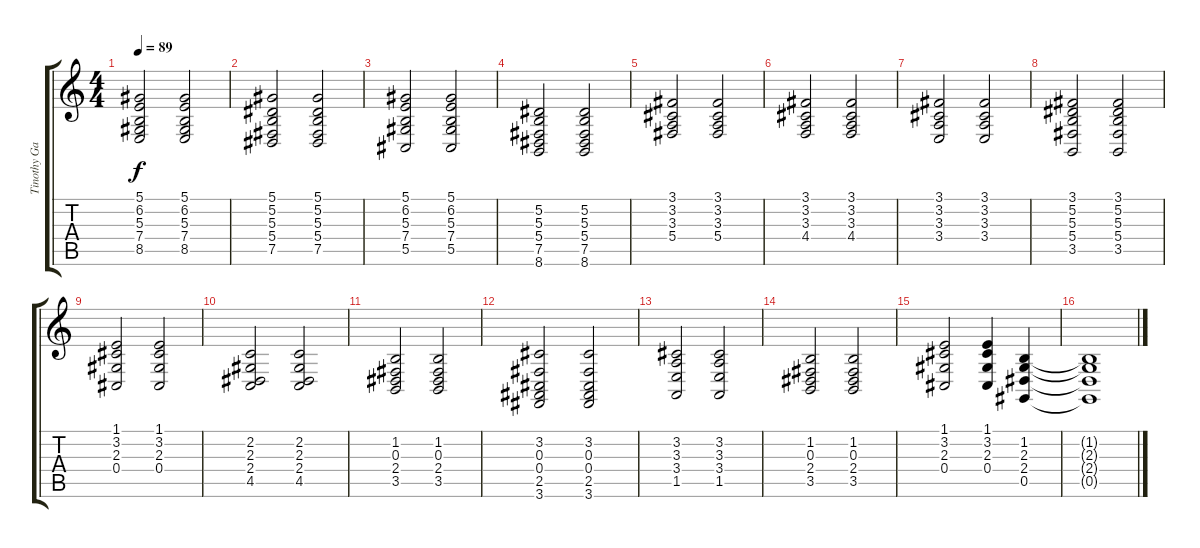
\track ("Tinothy Gaines" "Tinothy Ga") {instrument synthstrings1}
\staff {score tabs}
\tuning (Eb4 Bb3 Gb3 Db3 Ab2 Eb2) {hide}
\ts (4 4)
\tempo 89
\clef g2
\ks c
(5.1 6.2 5.3 7.4 8.5).2{dy f} (5.1 6.2 5.3 7.4 8.5).2 |
(5.1 5.2 5.3 5.4 7.5).2 (5.1 5.2 5.3 5.4 7.5).2 |
(5.1 6.2 5.3 7.4 5.5).2 (5.1 6.2 5.3 7.4 5.5).2 |
(5.2 5.3 5.4 7.5 8.6).2 (5.2 5.3 5.4 7.5 8.6).2 |
(3.1 3.2 3.3 5.4).2 (3.1 3.2 3.3 5.4).2 |
(3.1 3.2 3.3 4.4).2 (3.1 3.2 3.3 4.4).2 |
(3.1 3.2 3.3 3.4).2 (3.1 3.2 3.3 3.4).2 |
(3.1 5.2 5.3 5.4 3.5).2 (3.1 5.2 5.3 5.4 3.5).2 |
(1.1 3.2 2.3 0.4).2 (1.1 3.2 2.3 0.4).2 |
(2.2 2.3 2.4 4.5).2 (2.2 2.3 2.4 4.5).2 |
(1.2 0.3 2.4 3.5).2 (1.2 0.3 2.4 3.5).2 |
(3.2 0.3 0.4 2.5 3.6).2 (3.2 0.3 0.4 2.5 3.6).2 |
(3.2 3.3 3.4 1.5).2 (3.2 3.3 3.4 1.5).2 |
(1.2 0.3 2.4 3.5).2 (1.2 0.3 2.4 3.5).2 |
(1.1 3.2 2.3 0.4).2 (1.1 3.2 2.3 0.4).4 (1.2 2.3 2.4 0.5).4 |
(1.2{t} 2.3{t} 2.4{t} 0.5{t}).1
